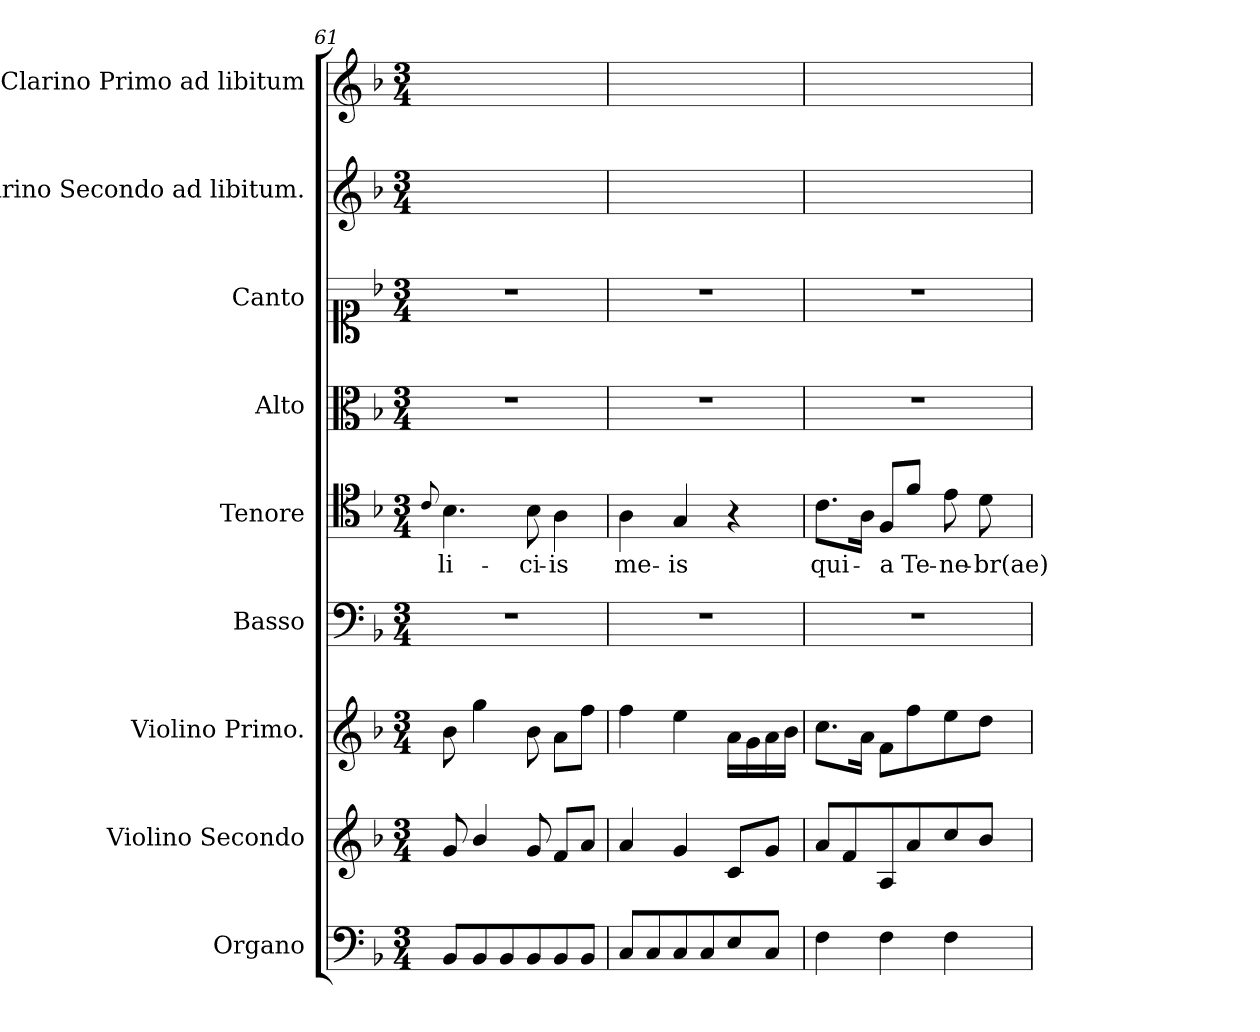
**kern	**kern	**kern	**kern	**kern	**text	**kern	**kern	**kern	**kern
*part9	*part8	*part7	*part6	*part5	*part5	*part4	*part3	*part2	*part1
*staff9	*staff8	*staff7	*staff6	*staff5	*staff5	*staff4	*staff3	*staff2	*staff1
*I"Organo	*I"Violino Secondo	*I"Violino Primo.	*I"Basso	*I"Tenore	*	*I"Alto	*I"Canto	*I"Clarino Secondo ad libitum.	*I"Clarino Primo ad libitum
*I'org	*	*I'vl I	*I'B	*I'T	*	*I'A	*I'C	*I'clno II	*I'clno I
*clefF4	*clefG2	*clefG2	*clefF4	*clefC4	*	*clefC3	*clefC1	*clefG2	*clefG2
*k[b-]	*k[b-]	*k[b-]	*k[b-]	*k[b-]	*	*k[b-]	*k[b-]	*k[b-]	*k[b-]
*F:	*F:	*F:	*F:	*F:	*	*F:	*F:	*F:	*F:
*M3/4	*M3/4	*M3/4	*M3/4	*M3/4	*	*M3/4	*M3/4	*M3/4	*M3/4
=61	=61	=61	=61	=61	=61	=61	=61	=61	=61
.	.	.	.	8qqc/	.	.	.	.	.
8BB-/L	8g/	8b-\	2.r	4.B-\	-li-	2.r	2.r	2.ryy	2.ryy
8BB-/	4b-/	4gg\	.	.	.	.	.	.	.
8BB-/	.	.	.	.	.	.	.	.	.
8BB-/	8g/	8b-\	.	8B-\	-ci-	.	.	.	.
8BB-/	8f/L	8a\L	.	4A\	-is	.	.	.	.
8BB-/J	8a/J	8ff\J	.	.	.	.	.	.	.
=62	=62	=62	=62	=62	=62	=62	=62	=62	=62
8C/L	4a/	4ff\	2.r	4A\	me-	2.r	2.r	2.ryy	2.ryy
8C/	.	.	.	.	.	.	.	.	.
8C/	4g/	4ee\	.	4G/	-is	.	.	.	.
8C/	.	.	.	.	.	.	.	.	.
8E/	8c/L	16a\LL	.	4r	.	.	.	.	.
.	.	16g\	.	.	.	.	.	.	.
8C/J	8g/J	16a\	.	.	.	.	.	.	.
.	.	16b-\JJ	.	.	.	.	.	.	.
=63	=63	=63	=63	=63	=63	=63	=63	=63	=63
4F\	8a/L	8.cc\L	2.r	8.c\L	qui-	2.r	2.r	2.ryy	2.ryy
.	8f/	.	.	.	.	.	.	.	.
.	.	16a\Jk	.	16A\Jk	.	.	.	.	.
4F\	8A/	8f/L	.	8F/L	-a	.	.	.	.
.	8a/	8ff\	.	8f\J	Te-	.	.	.	.
4F\	8cc/	8ee\	.	8e\	-ne-	.	.	.	.
.	8b-/J	8dd\J	.	8d\	-br(ae)	.	.	.	.
=	=	=	=	=	=	=	=	=	=
*-	*-	*-	*-	*-	*-	*-	*-	*-	*-
